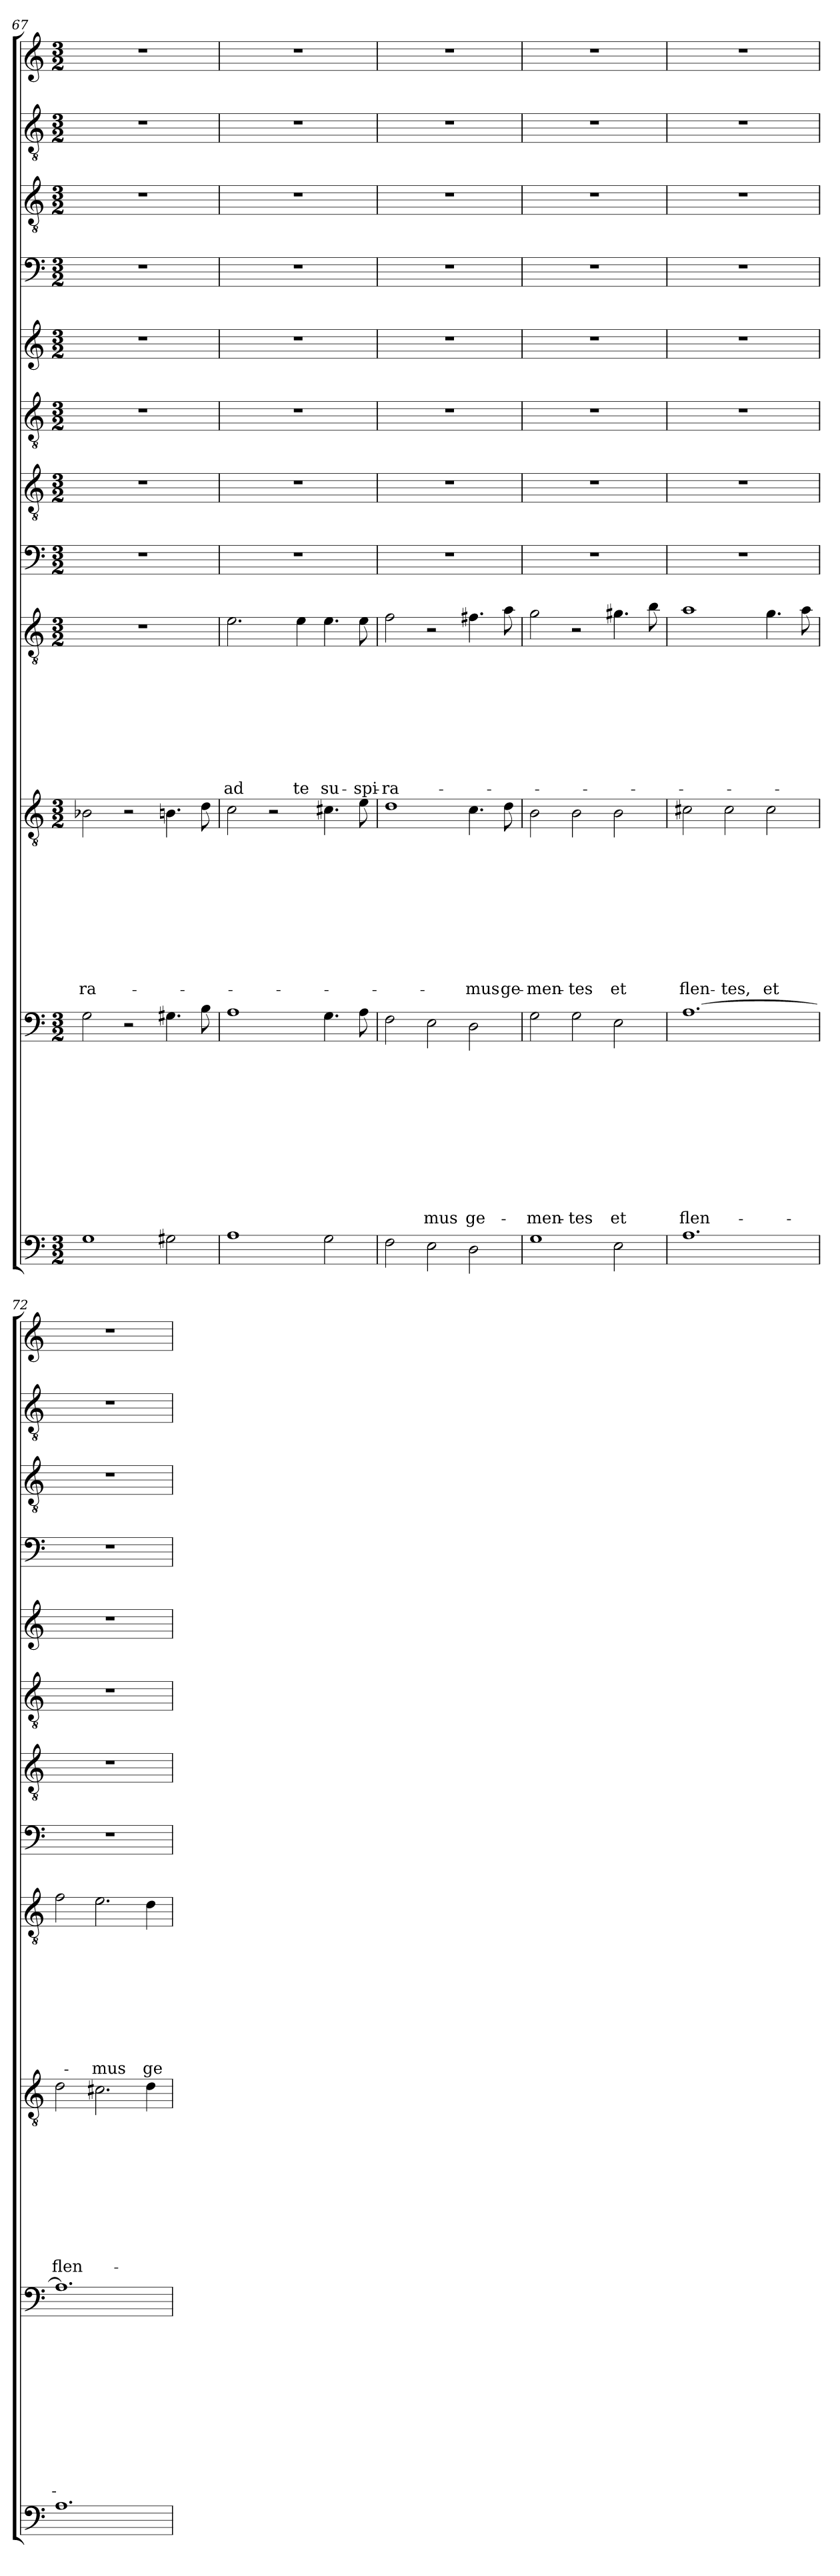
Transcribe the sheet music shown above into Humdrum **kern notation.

**kern	**kern	**text	**text	**text	**text	**text	**text	**text	**text	**text	**text	**text	**kern	**text	**text	**text	**text	**text	**text	**text	**text	**text	**text	**kern	**text	**text	**text	**text	**text	**text	**text	**text	**text	**kern	**kern	**kern	**kern	**kern	**kern	**kern	**kern
*part12	*part11	*part11	*part11	*part11	*part11	*part11	*part11	*part11	*part11	*part11	*part11	*part11	*part10	*part10	*part10	*part10	*part10	*part10	*part10	*part10	*part10	*part10	*part10	*part9	*part9	*part9	*part9	*part9	*part9	*part9	*part9	*part9	*part9	*part8	*part7	*part6	*part5	*part4	*part3	*part2	*part1
*staff12	*staff11	*staff11	*staff11	*staff11	*staff11	*staff11	*staff11	*staff11	*staff11	*staff11	*staff11	*staff11	*staff10	*staff10	*staff10	*staff10	*staff10	*staff10	*staff10	*staff10	*staff10	*staff10	*staff10	*staff9	*staff9	*staff9	*staff9	*staff9	*staff9	*staff9	*staff9	*staff9	*staff9	*staff8	*staff7	*staff6	*staff5	*staff4	*staff3	*staff2	*staff1
!!LO:LB:g=z
*clefF4	*clefF4	*	*	*	*	*	*	*	*	*	*	*	*clefGv2	*	*	*	*	*	*	*	*	*	*	*clefGv2	*	*	*	*	*	*	*	*	*	*clefF4	*clefGv2	*clefGv2	*clefG2	*clefF4	*clefGv2	*clefGv2	*clefG2
*k[]	*k[]	*	*	*	*	*	*	*	*	*	*	*	*k[]	*	*	*	*	*	*	*	*	*	*	*k[]	*	*	*	*	*	*	*	*	*	*k[]	*k[]	*k[]	*k[]	*k[]	*k[]	*k[]	*k[]
*C:	*C:	*	*	*	*	*	*	*	*	*	*	*	*C:	*	*	*	*	*	*	*	*	*	*	*C:	*	*	*	*	*	*	*	*	*	*C:	*C:	*C:	*C:	*C:	*C:	*C:	*C:
*M3/2	*M3/2	*	*	*	*	*	*	*	*	*	*	*	*M3/2	*	*	*	*	*	*	*	*	*	*	*M3/2	*	*	*	*	*	*	*	*	*	*M3/2	*M3/2	*M3/2	*M3/2	*M3/2	*M3/2	*M3/2	*M3/2
=67	=67	=67	=67	=67	=67	=67	=67	=67	=67	=67	=67	=67	=67	=67	=67	=67	=67	=67	=67	=67	=67	=67	=67	=67	=67	=67	=67	=67	=67	=67	=67	=67	=67	=67	=67	=67	=67	=67	=67	=67	=67
1G	2G\	.	.	.	.	.	.	.	.	.	.	.	2B-X\	.	.	.	.	.	.	.	.	.	-ra-	1.r	.	.	.	.	.	.	.	.	.	1.r	1.r	1.r	1.r	1.r	1.r	1.r	1.r
.	2r	.	.	.	.	.	.	.	.	.	.	.	2r	.	.	.	.	.	.	.	.	.	.	.	.	.	.	.	.	.	.	.	.	.	.	.	.	.	.	.	.
2G#X\	4.G#X\	.	.	.	.	.	.	.	.	.	.	.	4.Bn\	.	.	.	.	.	.	.	.	.	.	.	.	.	.	.	.	.	.	.	.	.	.	.	.	.	.	.	.
.	8B\	.	.	.	.	.	.	.	.	.	.	.	8d\	.	.	.	.	.	.	.	.	.	.	.	.	.	.	.	.	.	.	.	.	.	.	.	.	.	.	.	.
=68	=68	=68	=68	=68	=68	=68	=68	=68	=68	=68	=68	=68	=68	=68	=68	=68	=68	=68	=68	=68	=68	=68	=68	=68	=68	=68	=68	=68	=68	=68	=68	=68	=68	=68	=68	=68	=68	=68	=68	=68	=68
1A	1A	.	.	.	.	.	.	.	.	.	.	.	2c\	.	.	.	.	.	.	.	.	.	.	2.e\	.	.	.	.	.	.	.	.	ad	1.r	1.r	1.r	1.r	1.r	1.r	1.r	1.r
.	.	.	.	.	.	.	.	.	.	.	.	.	2r	.	.	.	.	.	.	.	.	.	.	.	.	.	.	.	.	.	.	.	.	.	.	.	.	.	.	.	.
.	.	.	.	.	.	.	.	.	.	.	.	.	.	.	.	.	.	.	.	.	.	.	.	4e\	.	.	.	.	.	.	.	.	te	.	.	.	.	.	.	.	.
2G\	4.G\	.	.	.	.	.	.	.	.	.	.	.	4.c#X\	.	.	.	.	.	.	.	.	.	.	4.e\	.	.	.	.	.	.	.	.	su-	.	.	.	.	.	.	.	.
.	8A\	.	.	.	.	.	.	.	.	.	.	.	8e\	.	.	.	.	.	.	.	.	.	.	8e\	.	.	.	.	.	.	.	.	-spi-	.	.	.	.	.	.	.	.
=69	=69	=69	=69	=69	=69	=69	=69	=69	=69	=69	=69	=69	=69	=69	=69	=69	=69	=69	=69	=69	=69	=69	=69	=69	=69	=69	=69	=69	=69	=69	=69	=69	=69	=69	=69	=69	=69	=69	=69	=69	=69
2F\	2F\	.	.	.	.	.	.	.	.	.	.	.	1d	.	.	.	.	.	.	.	.	.	.	2f\	.	.	.	.	.	.	.	.	-ra-	1.r	1.r	1.r	1.r	1.r	1.r	1.r	1.r
2E\	2E\	.	.	.	.	.	.	.	.	.	.	-mus	.	.	.	.	.	.	.	.	.	.	.	2r	.	.	.	.	.	.	.	.	.	.	.	.	.	.	.	.	.
2D\	2D\	.	.	.	.	.	.	.	.	.	.	ge-	4.c\	.	.	.	.	.	.	.	.	.	-mus	4.f#X\	.	.	.	.	.	.	.	.	.	.	.	.	.	.	.	.	.
.	.	.	.	.	.	.	.	.	.	.	.	.	8d\	.	.	.	.	.	.	.	.	.	ge-	8a\	.	.	.	.	.	.	.	.	.	.	.	.	.	.	.	.	.
=70	=70	=70	=70	=70	=70	=70	=70	=70	=70	=70	=70	=70	=70	=70	=70	=70	=70	=70	=70	=70	=70	=70	=70	=70	=70	=70	=70	=70	=70	=70	=70	=70	=70	=70	=70	=70	=70	=70	=70	=70	=70
1G	2G\	.	.	.	.	.	.	.	.	.	.	-men-	2B\	.	.	.	.	.	.	.	.	.	-men-	2g\	.	.	.	.	.	.	.	.	.	1.r	1.r	1.r	1.r	1.r	1.r	1.r	1.r
.	2G\	.	.	.	.	.	.	.	.	.	.	-tes	2B\	.	.	.	.	.	.	.	.	.	-tes	2r	.	.	.	.	.	.	.	.	.	.	.	.	.	.	.	.	.
2E\	2E\	.	.	.	.	.	.	.	.	.	.	et	2B\	.	.	.	.	.	.	.	.	.	et	4.g#X\	.	.	.	.	.	.	.	.	.	.	.	.	.	.	.	.	.
.	.	.	.	.	.	.	.	.	.	.	.	.	.	.	.	.	.	.	.	.	.	.	.	8b\	.	.	.	.	.	.	.	.	.	.	.	.	.	.	.	.	.
=71	=71	=71	=71	=71	=71	=71	=71	=71	=71	=71	=71	=71	=71	=71	=71	=71	=71	=71	=71	=71	=71	=71	=71	=71	=71	=71	=71	=71	=71	=71	=71	=71	=71	=71	=71	=71	=71	=71	=71	=71	=71
1.A	[1.A	.	.	.	.	.	.	.	.	.	.	flen-	2c#X\	.	.	.	.	.	.	.	.	.	flen-	1a	.	.	.	.	.	.	.	.	.	1.r	1.r	1.r	1.r	1.r	1.r	1.r	1.r
.	.	.	.	.	.	.	.	.	.	.	.	.	2c#\	.	.	.	.	.	.	.	.	.	-tes,	.	.	.	.	.	.	.	.	.	.	.	.	.	.	.	.	.	.
.	.	.	.	.	.	.	.	.	.	.	.	.	2c#\	.	.	.	.	.	.	.	.	.	et	4.g\	.	.	.	.	.	.	.	.	.	.	.	.	.	.	.	.	.
.	.	.	.	.	.	.	.	.	.	.	.	.	.	.	.	.	.	.	.	.	.	.	.	8a\	.	.	.	.	.	.	.	.	.	.	.	.	.	.	.	.	.
=72	=72	=72	=72	=72	=72	=72	=72	=72	=72	=72	=72	=72	=72	=72	=72	=72	=72	=72	=72	=72	=72	=72	=72	=72	=72	=72	=72	=72	=72	=72	=72	=72	=72	=72	=72	=72	=72	=72	=72	=72	=72
1.A	1.A]	.	.	.	.	.	.	.	.	.	.	.	2d\	.	.	.	.	.	.	.	.	.	flen-	2f\	.	.	.	.	.	.	.	.	.	1.r	1.r	1.r	1.r	1.r	1.r	1.r	1.r
.	.	.	.	.	.	.	.	.	.	.	.	.	2.c#X\	.	.	.	.	.	.	.	.	.	.	2.e\	.	.	.	.	.	.	.	.	-mus	.	.	.	.	.	.	.	.
.	.	.	.	.	.	.	.	.	.	.	.	.	4d\	.	.	.	.	.	.	.	.	.	.	4d\	.	.	.	.	.	.	.	.	ge-	.	.	.	.	.	.	.	.
=	=	=	=	=	=	=	=	=	=	=	=	=	=	=	=	=	=	=	=	=	=	=	=	=	=	=	=	=	=	=	=	=	=	=	=	=	=	=	=	=	=
*-	*-	*-	*-	*-	*-	*-	*-	*-	*-	*-	*-	*-	*-	*-	*-	*-	*-	*-	*-	*-	*-	*-	*-	*-	*-	*-	*-	*-	*-	*-	*-	*-	*-	*-	*-	*-	*-	*-	*-	*-	*-
